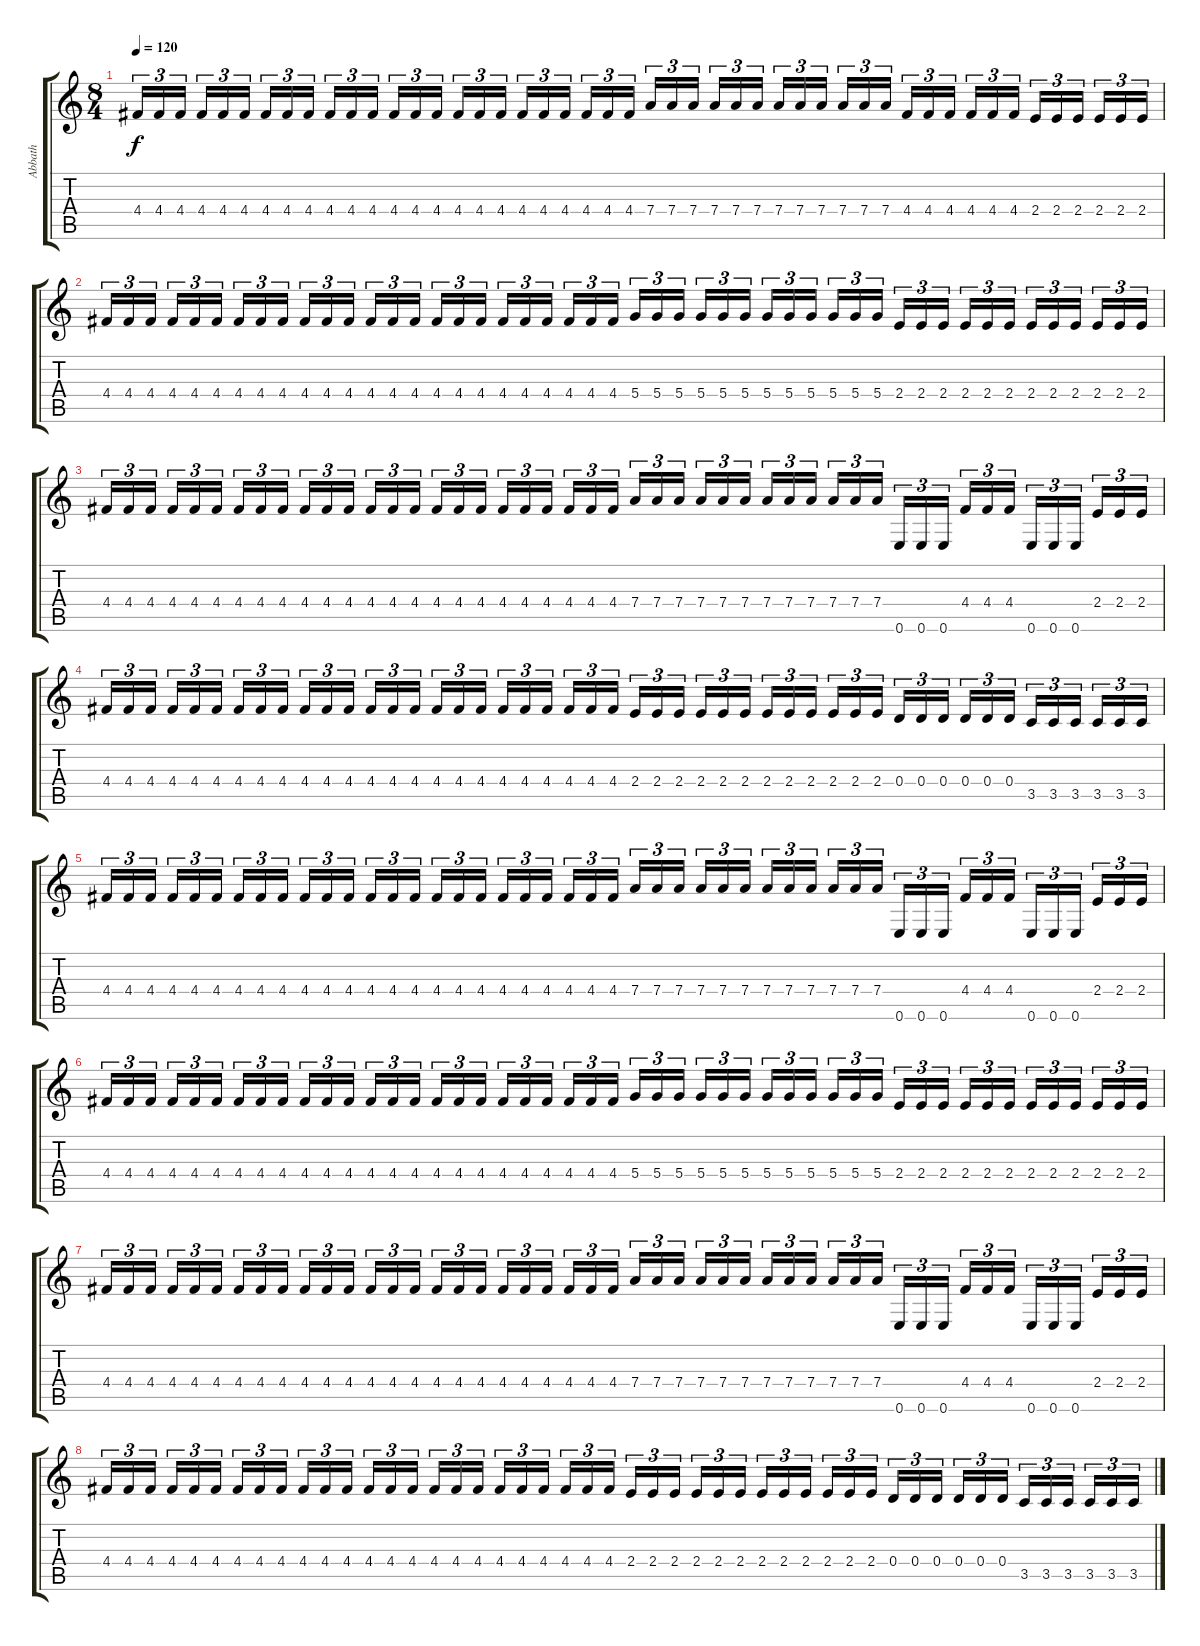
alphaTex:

\track ("Abbath" "Abbath") {instrument distortionguitar}
\staff {score tabs}
\tuning (E4 B3 G3 D3 A2 E2) {hide}
\ts (8 4)
\tempo 120
\clef g2
\ks c
4.4.16{tu (3 2) dy f} 4.4.16{tu (3 2)} 4.4.16{tu (3 2)} 4.4.16{tu (3 2)} 4.4.16{tu (3 2)} 4.4.16{tu (3 2)} 4.4.16{tu (3 2)} 4.4.16{tu (3 2)} 4.4.16{tu (3 2)} 4.4.16{tu (3 2)} 4.4.16{tu (3 2)} 4.4.16{tu (3 2)} 4.4.16{tu (3 2)} 4.4.16{tu (3 2)} 4.4.16{tu (3 2)} 4.4.16{tu (3 2)} 4.4.16{tu (3 2)} 4.4.16{tu (3 2)} 4.4.16{tu (3 2)} 4.4.16{tu (3 2)} 4.4.16{tu (3 2)} 4.4.16{tu (3 2)} 4.4.16{tu (3 2)} 4.4.16{tu (3 2)} 7.4.16{tu (3 2)} 7.4.16{tu (3 2)} 7.4.16{tu (3 2)} 7.4.16{tu (3 2)} 7.4.16{tu (3 2)} 7.4.16{tu (3 2)} 7.4.16{tu (3 2)} 7.4.16{tu (3 2)} 7.4.16{tu (3 2)} 7.4.16{tu (3 2)} 7.4.16{tu (3 2)} 7.4.16{tu (3 2)} 4.4.16{tu (3 2)} 4.4.16{tu (3 2)} 4.4.16{tu (3 2)} 4.4.16{tu (3 2)} 4.4.16{tu (3 2)} 4.4.16{tu (3 2)} 2.4.16{tu (3 2)} 2.4.16{tu (3 2)} 2.4.16{tu (3 2)} 2.4.16{tu (3 2)} 2.4.16{tu (3 2)} 2.4.16{tu (3 2)} |
4.4.16{tu (3 2)} 4.4.16{tu (3 2)} 4.4.16{tu (3 2)} 4.4.16{tu (3 2)} 4.4.16{tu (3 2)} 4.4.16{tu (3 2)} 4.4.16{tu (3 2)} 4.4.16{tu (3 2)} 4.4.16{tu (3 2)} 4.4.16{tu (3 2)} 4.4.16{tu (3 2)} 4.4.16{tu (3 2)} 4.4.16{tu (3 2)} 4.4.16{tu (3 2)} 4.4.16{tu (3 2)} 4.4.16{tu (3 2)} 4.4.16{tu (3 2)} 4.4.16{tu (3 2)} 4.4.16{tu (3 2)} 4.4.16{tu (3 2)} 4.4.16{tu (3 2)} 4.4.16{tu (3 2)} 4.4.16{tu (3 2)} 4.4.16{tu (3 2)} 5.4.16{tu (3 2)} 5.4.16{tu (3 2)} 5.4.16{tu (3 2)} 5.4.16{tu (3 2)} 5.4.16{tu (3 2)} 5.4.16{tu (3 2)} 5.4.16{tu (3 2)} 5.4.16{tu (3 2)} 5.4.16{tu (3 2)} 5.4.16{tu (3 2)} 5.4.16{tu (3 2)} 5.4.16{tu (3 2)} 2.4.16{tu (3 2)} 2.4.16{tu (3 2)} 2.4.16{tu (3 2)} 2.4.16{tu (3 2)} 2.4.16{tu (3 2)} 2.4.16{tu (3 2)} 2.4.16{tu (3 2)} 2.4.16{tu (3 2)} 2.4.16{tu (3 2)} 2.4.16{tu (3 2)} 2.4.16{tu (3 2)} 2.4.16{tu (3 2)} |
4.4.16{tu (3 2)} 4.4.16{tu (3 2)} 4.4.16{tu (3 2)} 4.4.16{tu (3 2)} 4.4.16{tu (3 2)} 4.4.16{tu (3 2)} 4.4.16{tu (3 2)} 4.4.16{tu (3 2)} 4.4.16{tu (3 2)} 4.4.16{tu (3 2)} 4.4.16{tu (3 2)} 4.4.16{tu (3 2)} 4.4.16{tu (3 2)} 4.4.16{tu (3 2)} 4.4.16{tu (3 2)} 4.4.16{tu (3 2)} 4.4.16{tu (3 2)} 4.4.16{tu (3 2)} 4.4.16{tu (3 2)} 4.4.16{tu (3 2)} 4.4.16{tu (3 2)} 4.4.16{tu (3 2)} 4.4.16{tu (3 2)} 4.4.16{tu (3 2)} 7.4.16{tu (3 2)} 7.4.16{tu (3 2)} 7.4.16{tu (3 2)} 7.4.16{tu (3 2)} 7.4.16{tu (3 2)} 7.4.16{tu (3 2)} 7.4.16{tu (3 2)} 7.4.16{tu (3 2)} 7.4.16{tu (3 2)} 7.4.16{tu (3 2)} 7.4.16{tu (3 2)} 7.4.16{tu (3 2)} 0.6.16{tu (3 2)} 0.6.16{tu (3 2)} 0.6.16{tu (3 2)} 4.4.16{tu (3 2)} 4.4.16{tu (3 2)} 4.4.16{tu (3 2)} 0.6.16{tu (3 2)} 0.6.16{tu (3 2)} 0.6.16{tu (3 2)} 2.4.16{tu (3 2)} 2.4.16{tu (3 2)} 2.4.16{tu (3 2)} |
4.4.16{tu (3 2)} 4.4.16{tu (3 2)} 4.4.16{tu (3 2)} 4.4.16{tu (3 2)} 4.4.16{tu (3 2)} 4.4.16{tu (3 2)} 4.4.16{tu (3 2)} 4.4.16{tu (3 2)} 4.4.16{tu (3 2)} 4.4.16{tu (3 2)} 4.4.16{tu (3 2)} 4.4.16{tu (3 2)} 4.4.16{tu (3 2)} 4.4.16{tu (3 2)} 4.4.16{tu (3 2)} 4.4.16{tu (3 2)} 4.4.16{tu (3 2)} 4.4.16{tu (3 2)} 4.4.16{tu (3 2)} 4.4.16{tu (3 2)} 4.4.16{tu (3 2)} 4.4.16{tu (3 2)} 4.4.16{tu (3 2)} 4.4.16{tu (3 2)} 2.4.16{tu (3 2)} 2.4.16{tu (3 2)} 2.4.16{tu (3 2)} 2.4.16{tu (3 2)} 2.4.16{tu (3 2)} 2.4.16{tu (3 2)} 2.4.16{tu (3 2)} 2.4.16{tu (3 2)} 2.4.16{tu (3 2)} 2.4.16{tu (3 2)} 2.4.16{tu (3 2)} 2.4.16{tu (3 2)} 0.4.16{tu (3 2)} 0.4.16{tu (3 2)} 0.4.16{tu (3 2)} 0.4.16{tu (3 2)} 0.4.16{tu (3 2)} 0.4.16{tu (3 2)} 3.5.16{tu (3 2)} 3.5.16{tu (3 2)} 3.5.16{tu (3 2)} 3.5.16{tu (3 2)} 3.5.16{tu (3 2)} 3.5.16{tu (3 2)} |
4.4.16{tu (3 2)} 4.4.16{tu (3 2)} 4.4.16{tu (3 2)} 4.4.16{tu (3 2)} 4.4.16{tu (3 2)} 4.4.16{tu (3 2)} 4.4.16{tu (3 2)} 4.4.16{tu (3 2)} 4.4.16{tu (3 2)} 4.4.16{tu (3 2)} 4.4.16{tu (3 2)} 4.4.16{tu (3 2)} 4.4.16{tu (3 2)} 4.4.16{tu (3 2)} 4.4.16{tu (3 2)} 4.4.16{tu (3 2)} 4.4.16{tu (3 2)} 4.4.16{tu (3 2)} 4.4.16{tu (3 2)} 4.4.16{tu (3 2)} 4.4.16{tu (3 2)} 4.4.16{tu (3 2)} 4.4.16{tu (3 2)} 4.4.16{tu (3 2)} 7.4.16{tu (3 2)} 7.4.16{tu (3 2)} 7.4.16{tu (3 2)} 7.4.16{tu (3 2)} 7.4.16{tu (3 2)} 7.4.16{tu (3 2)} 7.4.16{tu (3 2)} 7.4.16{tu (3 2)} 7.4.16{tu (3 2)} 7.4.16{tu (3 2)} 7.4.16{tu (3 2)} 7.4.16{tu (3 2)} 0.6.16{tu (3 2)} 0.6.16{tu (3 2)} 0.6.16{tu (3 2)} 4.4.16{tu (3 2)} 4.4.16{tu (3 2)} 4.4.16{tu (3 2)} 0.6.16{tu (3 2)} 0.6.16{tu (3 2)} 0.6.16{tu (3 2)} 2.4.16{tu (3 2)} 2.4.16{tu (3 2)} 2.4.16{tu (3 2)} |
4.4.16{tu (3 2)} 4.4.16{tu (3 2)} 4.4.16{tu (3 2)} 4.4.16{tu (3 2)} 4.4.16{tu (3 2)} 4.4.16{tu (3 2)} 4.4.16{tu (3 2)} 4.4.16{tu (3 2)} 4.4.16{tu (3 2)} 4.4.16{tu (3 2)} 4.4.16{tu (3 2)} 4.4.16{tu (3 2)} 4.4.16{tu (3 2)} 4.4.16{tu (3 2)} 4.4.16{tu (3 2)} 4.4.16{tu (3 2)} 4.4.16{tu (3 2)} 4.4.16{tu (3 2)} 4.4.16{tu (3 2)} 4.4.16{tu (3 2)} 4.4.16{tu (3 2)} 4.4.16{tu (3 2)} 4.4.16{tu (3 2)} 4.4.16{tu (3 2)} 5.4.16{tu (3 2)} 5.4.16{tu (3 2)} 5.4.16{tu (3 2)} 5.4.16{tu (3 2)} 5.4.16{tu (3 2)} 5.4.16{tu (3 2)} 5.4.16{tu (3 2)} 5.4.16{tu (3 2)} 5.4.16{tu (3 2)} 5.4.16{tu (3 2)} 5.4.16{tu (3 2)} 5.4.16{tu (3 2)} 2.4.16{tu (3 2)} 2.4.16{tu (3 2)} 2.4.16{tu (3 2)} 2.4.16{tu (3 2)} 2.4.16{tu (3 2)} 2.4.16{tu (3 2)} 2.4.16{tu (3 2)} 2.4.16{tu (3 2)} 2.4.16{tu (3 2)} 2.4.16{tu (3 2)} 2.4.16{tu (3 2)} 2.4.16{tu (3 2)} |
4.4.16{tu (3 2)} 4.4.16{tu (3 2)} 4.4.16{tu (3 2)} 4.4.16{tu (3 2)} 4.4.16{tu (3 2)} 4.4.16{tu (3 2)} 4.4.16{tu (3 2)} 4.4.16{tu (3 2)} 4.4.16{tu (3 2)} 4.4.16{tu (3 2)} 4.4.16{tu (3 2)} 4.4.16{tu (3 2)} 4.4.16{tu (3 2)} 4.4.16{tu (3 2)} 4.4.16{tu (3 2)} 4.4.16{tu (3 2)} 4.4.16{tu (3 2)} 4.4.16{tu (3 2)} 4.4.16{tu (3 2)} 4.4.16{tu (3 2)} 4.4.16{tu (3 2)} 4.4.16{tu (3 2)} 4.4.16{tu (3 2)} 4.4.16{tu (3 2)} 7.4.16{tu (3 2)} 7.4.16{tu (3 2)} 7.4.16{tu (3 2)} 7.4.16{tu (3 2)} 7.4.16{tu (3 2)} 7.4.16{tu (3 2)} 7.4.16{tu (3 2)} 7.4.16{tu (3 2)} 7.4.16{tu (3 2)} 7.4.16{tu (3 2)} 7.4.16{tu (3 2)} 7.4.16{tu (3 2)} 0.6.16{tu (3 2)} 0.6.16{tu (3 2)} 0.6.16{tu (3 2)} 4.4.16{tu (3 2)} 4.4.16{tu (3 2)} 4.4.16{tu (3 2)} 0.6.16{tu (3 2)} 0.6.16{tu (3 2)} 0.6.16{tu (3 2)} 2.4.16{tu (3 2)} 2.4.16{tu (3 2)} 2.4.16{tu (3 2)} |
4.4.16{tu (3 2)} 4.4.16{tu (3 2)} 4.4.16{tu (3 2)} 4.4.16{tu (3 2)} 4.4.16{tu (3 2)} 4.4.16{tu (3 2)} 4.4.16{tu (3 2)} 4.4.16{tu (3 2)} 4.4.16{tu (3 2)} 4.4.16{tu (3 2)} 4.4.16{tu (3 2)} 4.4.16{tu (3 2)} 4.4.16{tu (3 2)} 4.4.16{tu (3 2)} 4.4.16{tu (3 2)} 4.4.16{tu (3 2)} 4.4.16{tu (3 2)} 4.4.16{tu (3 2)} 4.4.16{tu (3 2)} 4.4.16{tu (3 2)} 4.4.16{tu (3 2)} 4.4.16{tu (3 2)} 4.4.16{tu (3 2)} 4.4.16{tu (3 2)} 2.4.16{tu (3 2)} 2.4.16{tu (3 2)} 2.4.16{tu (3 2)} 2.4.16{tu (3 2)} 2.4.16{tu (3 2)} 2.4.16{tu (3 2)} 2.4.16{tu (3 2)} 2.4.16{tu (3 2)} 2.4.16{tu (3 2)} 2.4.16{tu (3 2)} 2.4.16{tu (3 2)} 2.4.16{tu (3 2)} 0.4.16{tu (3 2)} 0.4.16{tu (3 2)} 0.4.16{tu (3 2)} 0.4.16{tu (3 2)} 0.4.16{tu (3 2)} 0.4.16{tu (3 2)} 3.5.16{tu (3 2)} 3.5.16{tu (3 2)} 3.5.16{tu (3 2)} 3.5.16{tu (3 2)} 3.5.16{tu (3 2)} 3.5.16{tu (3 2)}
